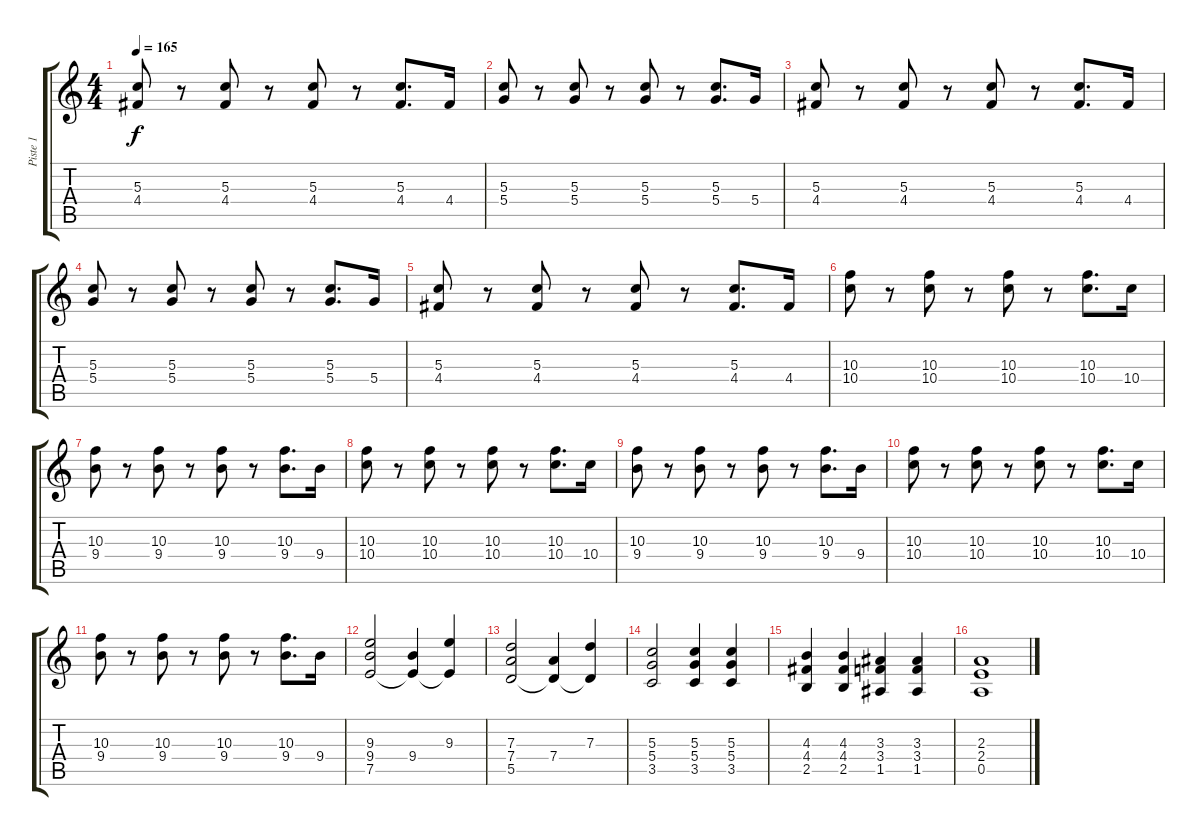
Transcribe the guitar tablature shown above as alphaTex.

\track ("Piste 1" "Piste 1") {instrument distortionguitar}
\staff {score tabs}
\tuning (E4 B3 G3 D3 A2 E2) {hide}
\ts (4 4)
\tempo 165
\clef g2
\ks c
(5.3 4.4).8{dy f} r.8 (5.3 4.4).8 r.8 (5.3 4.4).8 r.8 (5.3 4.4).8{d} 4.4.16 |
(5.3 5.4).8 r.8 (5.3 5.4).8 r.8 (5.3 5.4).8 r.8 (5.3 5.4).8{d} 5.4.16 |
(5.3 4.4).8 r.8 (5.3 4.4).8 r.8 (5.3 4.4).8 r.8 (5.3 4.4).8{d} 4.4.16 |
(5.3 5.4).8 r.8 (5.3 5.4).8 r.8 (5.3 5.4).8 r.8 (5.3 5.4).8{d} 5.4.16 |
(5.3 4.4).8 r.8 (5.3 4.4).8 r.8 (5.3 4.4).8 r.8 (5.3 4.4).8{d} 4.4.16 |
(10.3 10.4).8 r.8 (10.3 10.4).8 r.8 (10.3 10.4).8 r.8 (10.3 10.4).8{d} 10.4.16 |
(10.3 9.4).8 r.8 (10.3 9.4).8 r.8 (10.3 9.4).8 r.8 (10.3 9.4).8{d} 9.4.16 |
(10.3 10.4).8 r.8 (10.3 10.4).8 r.8 (10.3 10.4).8 r.8 (10.3 10.4).8{d} 10.4.16 |
(10.3 9.4).8 r.8 (10.3 9.4).8 r.8 (10.3 9.4).8 r.8 (10.3 9.4).8{d} 9.4.16 |
(10.3 10.4).8 r.8 (10.3 10.4).8 r.8 (10.3 10.4).8 r.8 (10.3 10.4).8{d} 10.4.16 |
(10.3 9.4).8 r.8 (10.3 9.4).8 r.8 (10.3 9.4).8 r.8 (10.3 9.4).8{d} 9.4.16 |
(9.3 9.4 7.5).2 (9.4 7.5{t}).4 (9.3 7.5{t}).4 |
(7.3 7.4 5.5).2 (7.4 5.5{t}).4 (7.3 5.5{t}).4 |
(5.3 5.4 3.5).2 (5.3 5.4 3.5).4 (5.3 5.4 3.5).4 |
(4.3 4.4 2.5).4 (4.3 4.4 2.5).4 (3.3 3.4 1.5).4 (3.3 3.4 1.5).4 |
(2.3 2.4 0.5).1
